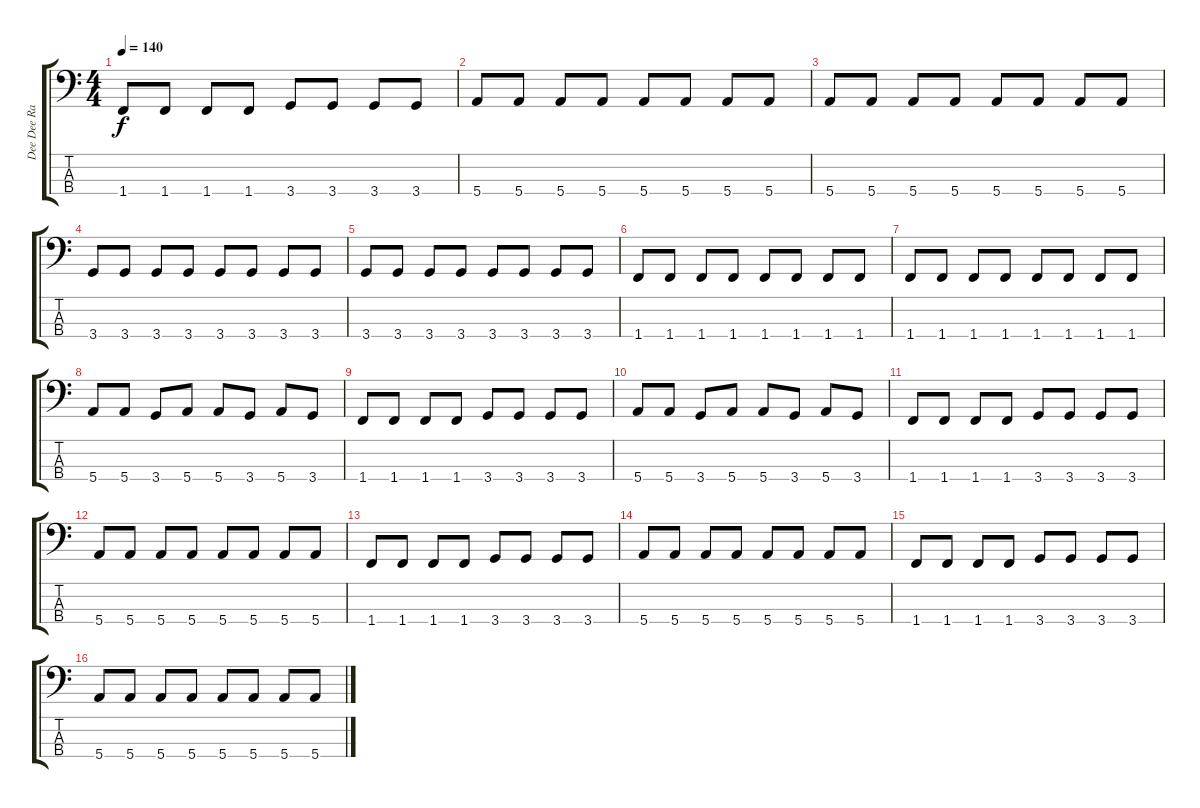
\track ("Dee Dee Ramone" "Dee Dee Ra") {instrument electricbasspick}
\staff {score tabs}
\tuning (G2 D2 A1 E1) {hide}
\ts (4 4)
\tempo 140
\clef f4
\ks c
1.4.8{dy f} 1.4.8 1.4.8 1.4.8 3.4.8 3.4.8 3.4.8 3.4.8 |
5.4.8 5.4.8 5.4.8 5.4.8 5.4.8 5.4.8 5.4.8 5.4.8 |
5.4.8 5.4.8 5.4.8 5.4.8 5.4.8 5.4.8 5.4.8 5.4.8 |
3.4.8 3.4.8 3.4.8 3.4.8 3.4.8 3.4.8 3.4.8 3.4.8 |
3.4.8 3.4.8 3.4.8 3.4.8 3.4.8 3.4.8 3.4.8 3.4.8 |
1.4.8 1.4.8 1.4.8 1.4.8 1.4.8 1.4.8 1.4.8 1.4.8 |
1.4.8 1.4.8 1.4.8 1.4.8 1.4.8 1.4.8 1.4.8 1.4.8 |
5.4.8 5.4.8 3.4.8 5.4.8 5.4.8 3.4.8 5.4.8 3.4.8 |
1.4.8 1.4.8 1.4.8 1.4.8 3.4.8 3.4.8 3.4.8 3.4.8 |
5.4.8 5.4.8 3.4.8 5.4.8 5.4.8 3.4.8 5.4.8 3.4.8 |
1.4.8 1.4.8 1.4.8 1.4.8 3.4.8 3.4.8 3.4.8 3.4.8 |
5.4.8 5.4.8 5.4.8 5.4.8 5.4.8 5.4.8 5.4.8 5.4.8 |
1.4.8 1.4.8 1.4.8 1.4.8 3.4.8 3.4.8 3.4.8 3.4.8 |
5.4.8 5.4.8 5.4.8 5.4.8 5.4.8 5.4.8 5.4.8 5.4.8 |
1.4.8 1.4.8 1.4.8 1.4.8 3.4.8 3.4.8 3.4.8 3.4.8 |
5.4.8 5.4.8 5.4.8 5.4.8 5.4.8 5.4.8 5.4.8 5.4.8
